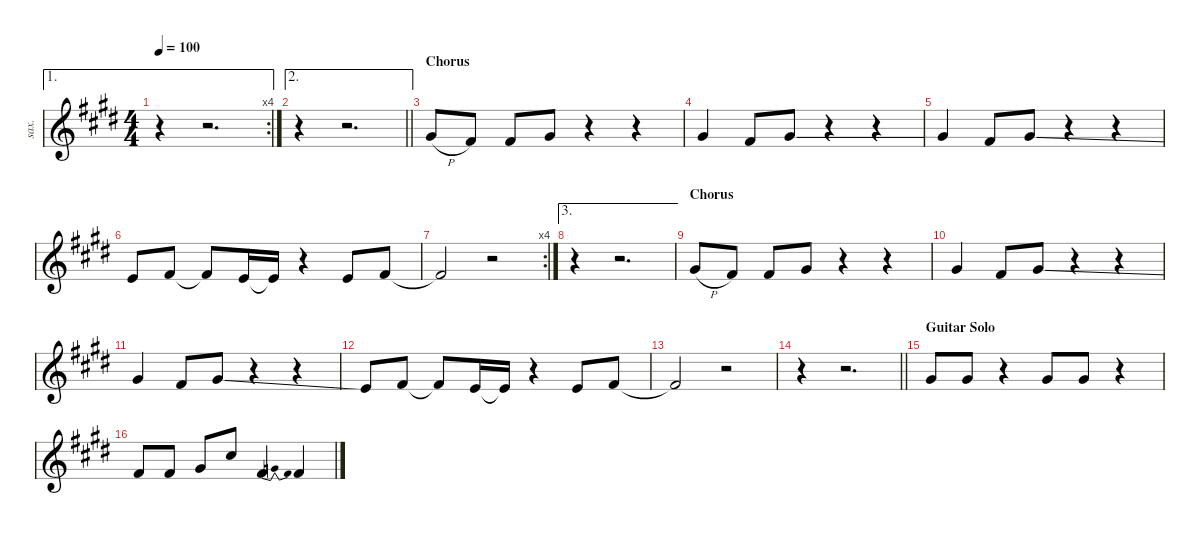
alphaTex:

\defaultSystemsLayout 4
\hideDynamics
\bracketExtendMode nobrackets
\otherSystemsTrackNameOrientation horizontal
\track ("Background Vocals - high" "sax.") {instrument tenorsax}
\staff {score}
\tuning (E4 B3 G3 D3 A2 E2)
\ae 1
\rc 4
\ts (4 4)
\tempo 100
\clef g2
\ks e
r.4{dy f beam Down} r.2{d beam Down} |
\ae 2
\barLineRight lightlight
r.4{beam Down} r.2{d beam Down} |
\section ("" "Chorus")
4.1{h acc #}.8{beam Up} 2.1{acc #}.8{beam Up} 2.1{acc #}.8{beam Up} 4.1{acc #}.8{beam Up} r.4{beam Down} r.4{beam Down} |
4.1{acc #}.4{beam Up} 2.1{acc #}.8{beam Up} 4.1{ss acc #}.8{beam Up} r.4{beam Down} r.4{beam Down} |
4.1{acc #}.4{beam Up} 2.1{acc #}.8{beam Up} 4.1{ss acc #}.8{beam Up} r.4{beam Down} r.4{beam Down} |
0.1{acc forcenatural}.8{beam Up} 2.1{acc #}.8{beam Up} 2.1{t acc #}.8{beam Up} 0.1{acc forcenatural}.16{beam Up} 0.1{t acc forcenatural}.16{beam Up} r.4{beam Down} 0.1{acc forcenatural}.8{beam Up} 2.1{acc #}.8{beam Up} |
\rc 4
2.1{t acc #}.2{beam Up} r.2{beam Down} |
\ae 3
r.4{beam Down} r.2{d beam Down} |
\section ("" "Chorus")
4.1{h acc #}.8{beam Up} 2.1{acc #}.8{beam Up} 2.1{acc #}.8{beam Up} 4.1{acc #}.8{beam Up} r.4{beam Down} r.4{beam Down} |
4.1{acc #}.4{beam Up} 2.1{acc #}.8{beam Up} 4.1{ss acc #}.8{beam Up} r.4{beam Down} r.4{beam Down} |
4.1{acc #}.4{beam Up} 2.1{acc #}.8{beam Up} 4.1{ss acc #}.8{beam Up} r.4{beam Down} r.4{beam Down} |
0.1{acc forcenatural}.8{beam Up} 2.1{acc #}.8{beam Up} 2.1{t acc #}.8{beam Up} 0.1{acc forcenatural}.16{beam Up} 0.1{t acc forcenatural}.16{beam Up} r.4{beam Down} 0.1{acc forcenatural}.8{beam Up} 2.1{acc #}.8{beam Up} |
2.1{t acc #}.2{beam Up} r.2{beam Down} |
\barLineRight lightlight
r.4{beam Down} r.2{d beam Down} |
\section ("" "Guitar Solo")
4.1{acc #}.8{beam Up} 4.1{acc #}.8{beam Up} r.4{beam Down} 4.1{acc #}.8{beam Up} 4.1{acc #}.8{beam Up} r.4{beam Down} |
2.1{acc #}.8{beam Up} 2.1{acc #}.8{beam Up} 4.1{acc #}.8{beam Up} 9.1{acc #}.8{beam Up} 2.1{be (bendrelease 0 0 15 2 30 2 45 0) acc #}.4{beam Up} 2.1{acc #}.4{dy mp beam Up}
